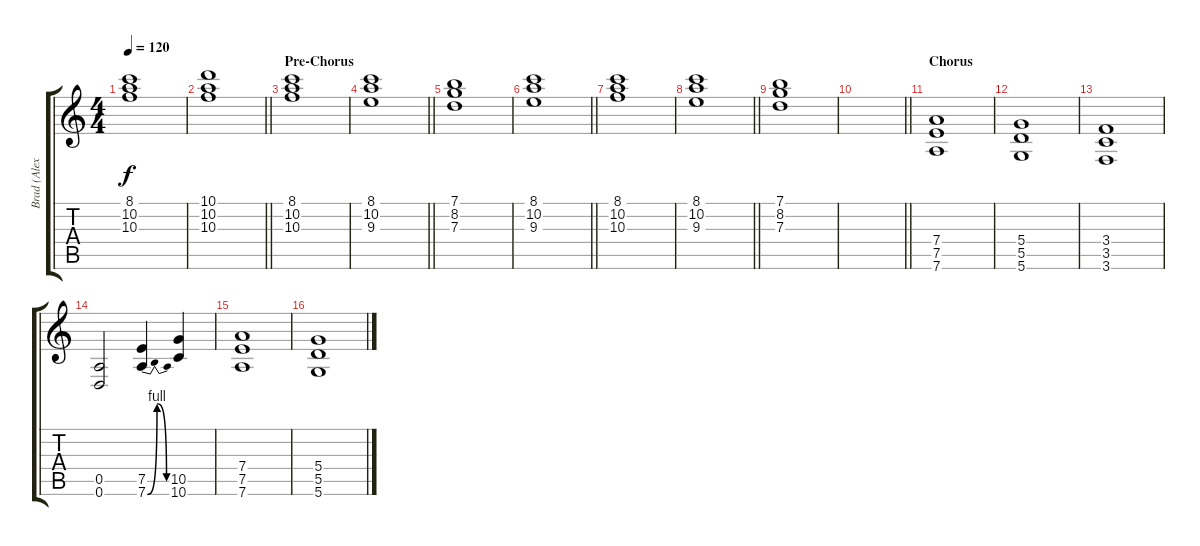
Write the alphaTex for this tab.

\track ("Brad (Alexey M arancher)" "Brad (Alex") {instrument distortionguitar}
\staff {score tabs}
\tuning (E4 B3 G3 D3 A2 D2) {hide}
\ts (4 4)
\tempo 120
\clef g2
\ks c
(8.1 10.2 10.3).1{dy f} |
\barLineRight lightlight
(10.1 10.2 10.3).1 |
\section ("" "Pre-Chorus")
(8.1 10.2 10.3).1 |
\barLineRight lightlight
(8.1 10.2 9.3).1 |
(7.1 8.2 7.3).1 |
\barLineRight lightlight
(8.1 10.2 9.3).1 |
(8.1 10.2 10.3).1 |
\barLineRight lightlight
(8.1 10.2 9.3).1 |
(7.1 8.2 7.3).1 |
\barLineRight lightlight
|
\section ("" "Chorus")
(7.4 7.5 7.6).1{instrument distortionguitar} |
(5.4 5.5 5.6).1 |
(3.4 3.5 3.6).1 |
(0.5 0.6).2 (7.5 7.6{be (bendrelease 0 0 15 4 50 4 60 0)}).4 (10.5 10.6).4 |
(7.4 7.5 7.6).1{instrument distortionguitar} |
(5.4 5.5 5.6).1
